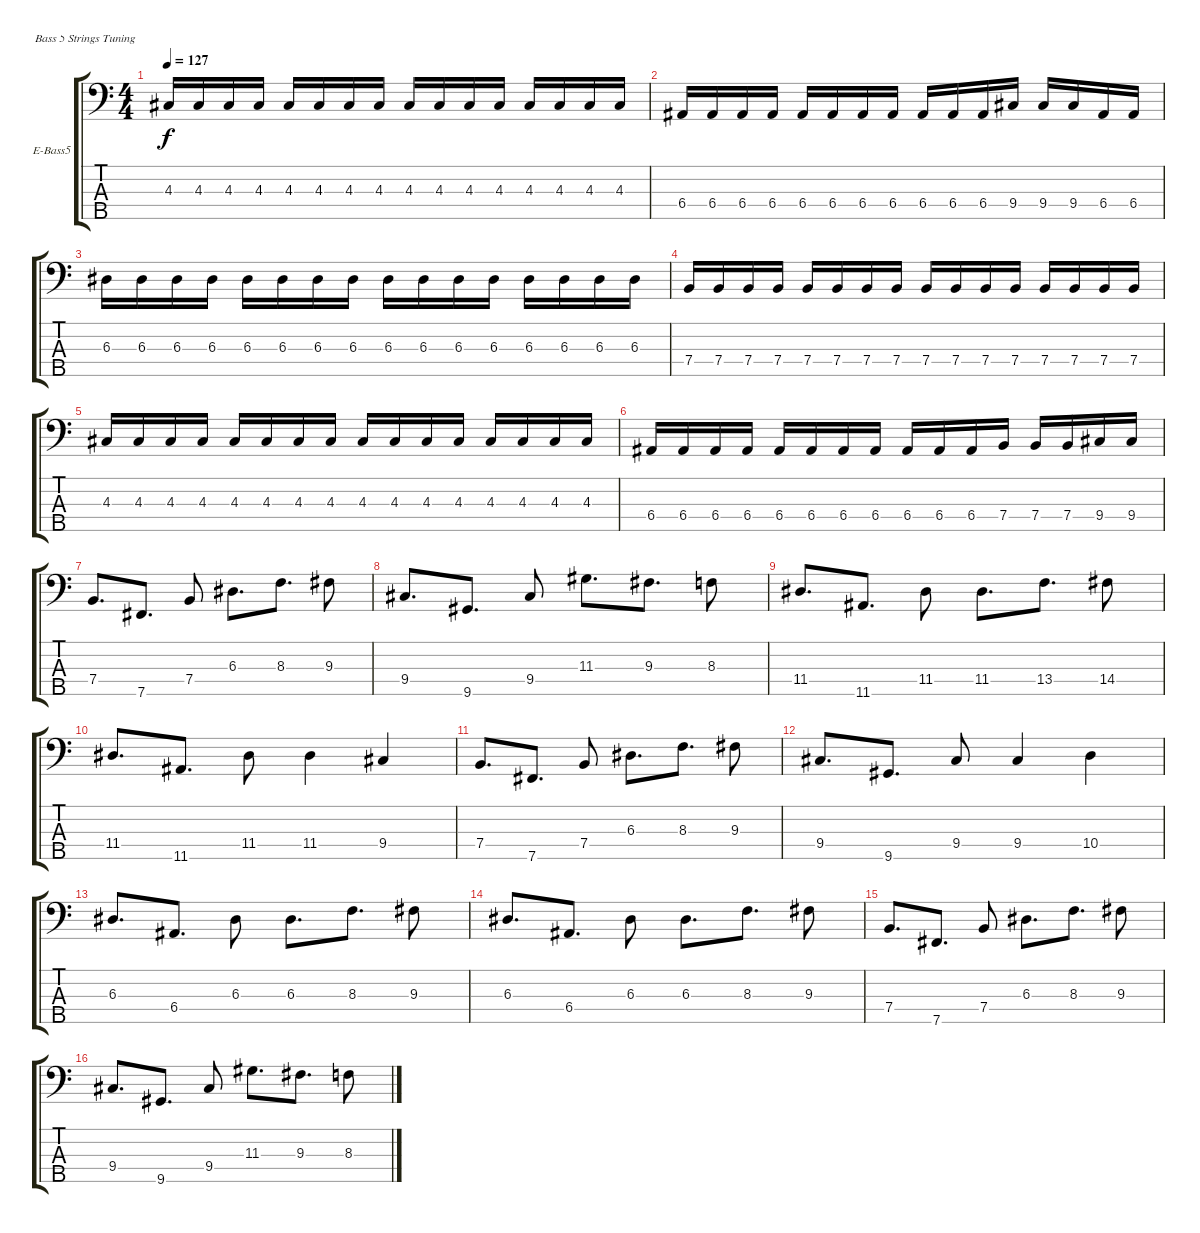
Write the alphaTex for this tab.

\bracketExtendMode groupsimilarinstruments
\firstSystemTrackNameOrientation horizontal
\otherSystemsTrackNameOrientation horizontal
\track ("Bass" "E-Bass5") {instrument electricbasspick}
\staff {score tabs}
\tuning (G2 D2 A1 E1 B0)
\ts (4 4)
\tempo 127
\clef f4
\ks c
4.3.16{dy f} 4.3.16 4.3.16 4.3.16 4.3.16 4.3.16 4.3.16 4.3.16 4.3.16 4.3.16 4.3.16 4.3.16 4.3.16 4.3.16 4.3.16 4.3.16 |
6.4.16 6.4.16 6.4.16 6.4.16 6.4.16 6.4.16 6.4.16 6.4.16 6.4.16 6.4.16 6.4.16 9.4.16 9.4.16 9.4.16 6.4.16 6.4.16 |
6.3.16 6.3.16 6.3.16 6.3.16 6.3.16 6.3.16 6.3.16 6.3.16 6.3.16 6.3.16 6.3.16 6.3.16 6.3.16 6.3.16 6.3.16 6.3.16 |
7.4.16 7.4.16 7.4.16 7.4.16 7.4.16 7.4.16 7.4.16 7.4.16 7.4.16 7.4.16 7.4.16 7.4.16 7.4.16 7.4.16 7.4.16 7.4.16 |
4.3.16 4.3.16 4.3.16 4.3.16 4.3.16 4.3.16 4.3.16 4.3.16 4.3.16 4.3.16 4.3.16 4.3.16 4.3.16 4.3.16 4.3.16 4.3.16 |
6.4.16 6.4.16 6.4.16 6.4.16 6.4.16 6.4.16 6.4.16 6.4.16 6.4.16 6.4.16 6.4.16 7.4.16 7.4.16 7.4.16 9.4.16 9.4.16 |
7.4.8{d} 7.5.8{d} 7.4.8 6.3.8{d} 8.3.8{d} 9.3.8 |
9.4.8{d} 9.5.8{d} 9.4.8 11.3.8{d} 9.3.8{d} 8.3.8 |
11.4.8{d} 11.5.8{d} 11.4.8 11.4.8{d} 13.4.8{d} 14.4.8 |
11.4.8{d} 11.5.8{d} 11.4.8 11.4.4 9.4.4 |
7.4.8{d} 7.5.8{d} 7.4.8 6.3.8{d} 8.3.8{d} 9.3.8 |
9.4.8{d} 9.5.8{d} 9.4.8 9.4.4 10.4.4 |
6.3.8{d} 6.4.8{d} 6.3.8 6.3.8{d} 8.3.8{d} 9.3.8 |
6.3.8{d} 6.4.8{d} 6.3.8 6.3.8{d} 8.3.8{d} 9.3.8 |
7.4.8{d} 7.5.8{d} 7.4.8 6.3.8{d} 8.3.8{d} 9.3.8 |
9.4.8{d} 9.5.8{d} 9.4.8 11.3.8{d} 9.3.8{d} 8.3.8
